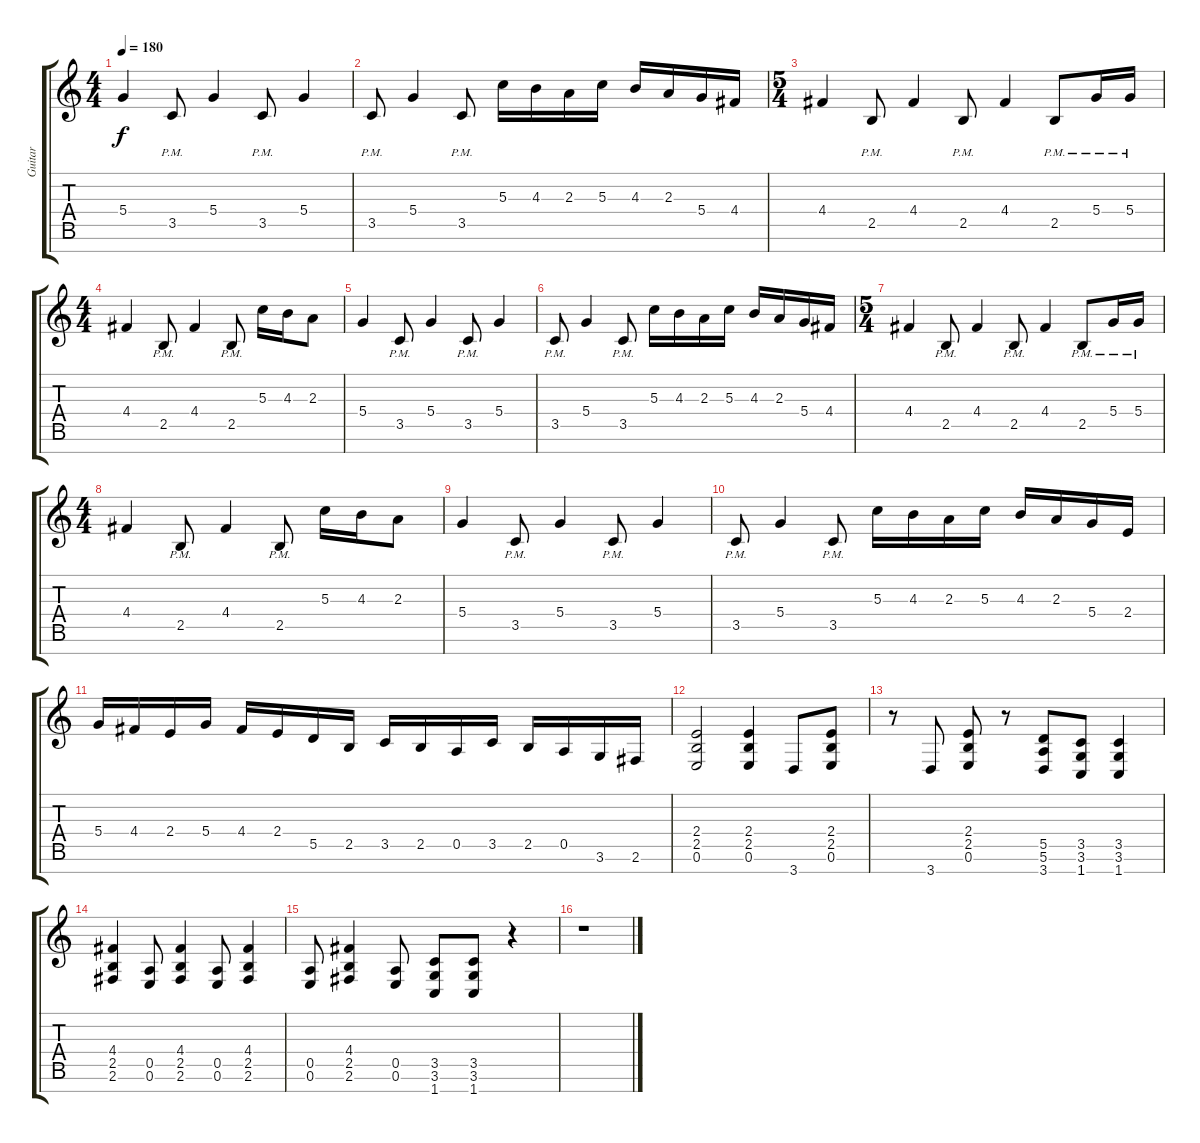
\track ("Guitar" "Guitar") {instrument overdrivenguitar}
\staff {score tabs}
\tuning (E4 B3 G3 D3 A2 E2 B1) {hide}
\ts (4 4)
\tempo 180
\clef g2
\ks c
5.4.4{dy f} 3.5{pm}.8 5.4.4 3.5{pm}.8 5.4.4 |
3.5{pm}.8 5.4.4 3.5{pm}.8 5.3.16 4.3.16 2.3.16 5.3.16 4.3.16 2.3.16 5.4.16 4.4.16 |
\ts (5 4)
4.4.4 2.5{pm}.8 4.4.4 2.5{pm}.8 4.4.4 2.5{pm}.8 5.4{pm}.16 5.4{pm}.16 |
\ts (4 4)
4.4.4 2.5{pm}.8 4.4.4 2.5{pm}.8 5.3.16 4.3.16 2.3.8 |
5.4.4 3.5{pm}.8 5.4.4 3.5{pm}.8 5.4.4 |
3.5{pm}.8 5.4.4 3.5{pm}.8 5.3.16 4.3.16 2.3.16 5.3.16 4.3.16 2.3.16 5.4.16 4.4.16 |
\ts (5 4)
4.4.4 2.5{pm}.8 4.4.4 2.5{pm}.8 4.4.4 2.5{pm}.8 5.4{pm}.16 5.4{pm}.16 |
\ts (4 4)
4.4.4 2.5{pm}.8 4.4.4 2.5{pm}.8 5.3.16 4.3.16 2.3.8 |
5.4.4 3.5{pm}.8 5.4.4 3.5{pm}.8 5.4.4 |
3.5{pm}.8 5.4.4 3.5{pm}.8 5.3.16 4.3.16 2.3.16 5.3.16 4.3.16 2.3.16 5.4.16 2.4.16 |
5.4.16 4.4.16 2.4.16 5.4.16 4.4.16 2.4.16 5.5.16 2.5.16 3.5.16 2.5.16 0.5.16 3.5.16 2.5.16 0.5.16 3.6.16 2.6.16 |
(2.4 2.5 0.6).2 (2.4 2.5 0.6).4 3.7.8 (2.4 2.5 0.6).8 |
r.8 3.7.8 (2.4 2.5 0.6).8 r.8 (5.5 5.6 3.7).8 (3.5 3.6 1.7).8 (3.5 3.6 1.7).4 |
(4.4 2.5 2.6).4 (0.5 0.6).8 (4.4 2.5 2.6).4 (0.5 0.6).8 (4.4 2.5 2.6).4 |
(0.5 0.6).8 (4.4 2.5 2.6).4 (0.5 0.6).8 (3.5 3.6 1.7).8 (3.5 3.6 1.7).8 r.4 |
r.1
